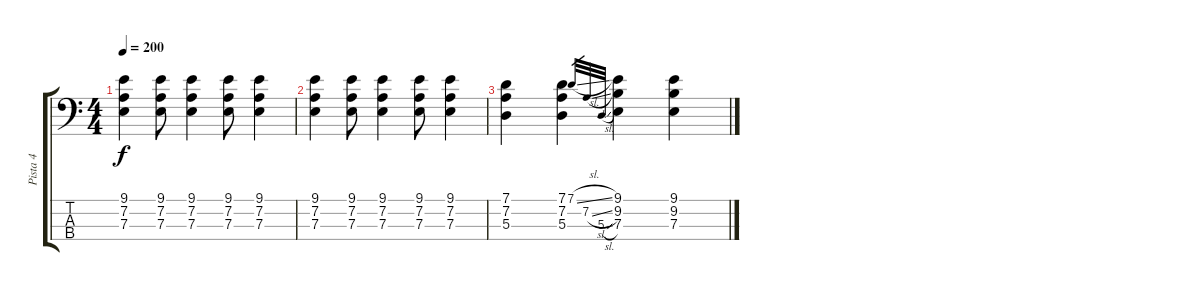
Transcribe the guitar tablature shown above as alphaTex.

\track ("Pista 4" "Pista 4") {instrument electricbassfinger}
\staff {score tabs}
\tuning (G2 D2 A1 E1) {hide}
\ts (4 4)
\tempo 200
\clef f4
\ks c
(9.1 7.2 7.3).4{dy f} (9.1 7.2 7.3).8 (9.1 7.2 7.3).4 (9.1 7.2 7.3).8 (9.1 7.2 7.3).4 |
(9.1 7.2 7.3).4 (9.1 7.2 7.3).8 (9.1 7.2 7.3).4 (9.1 7.2 7.3).8 (9.1 7.2 7.3).4 |
(7.1 7.2 5.3).4 (7.1 7.2 5.3).4 7.1{sl}.32{gr} 7.2{sl}.32{gr} 5.3{sl}.32{gr} (9.1 9.2 7.3).4 (9.1 9.2 7.3).4
